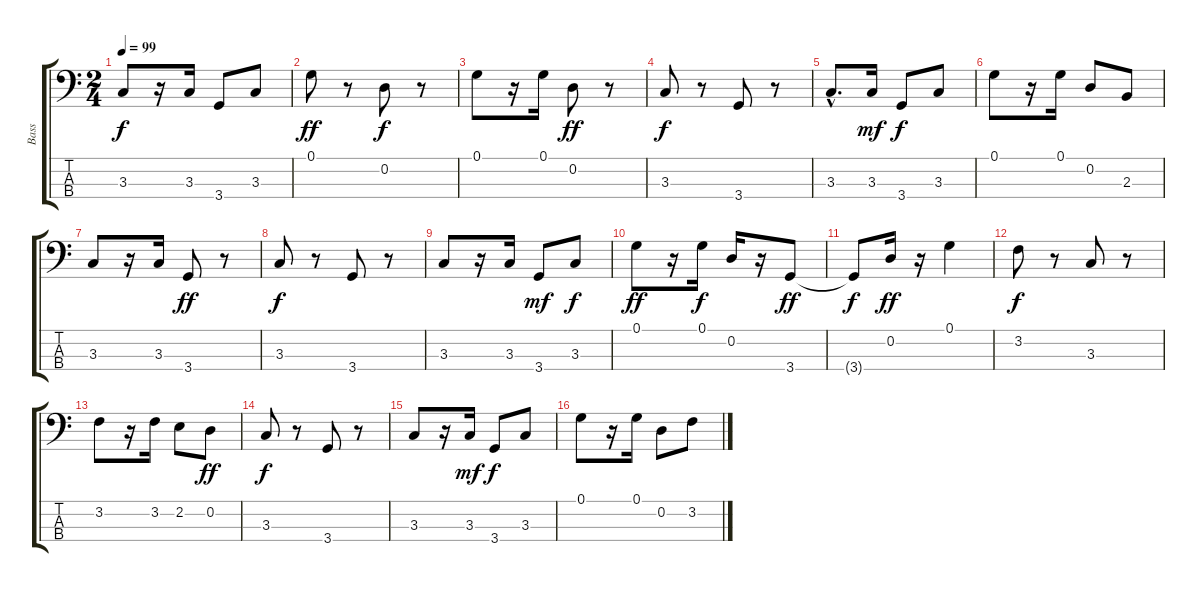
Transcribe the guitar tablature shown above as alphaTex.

\track ("Bass" "Bass") {instrument electricbassfinger}
\staff {score tabs}
\tuning (G2 D2 A1 E1) {hide}
\ts (2 4)
\tempo 99
\clef f4
\ks c
3.3.8{dy f} r.16 3.3.16 3.4.8 3.3.8 |
0.1.8{dy ff} r.8 0.2.8{dy f} r.8 |
0.1.8 r.16 0.1.16 0.2.8{dy ff} r.8 |
3.3.8{dy f} r.8 3.4.8 r.8 |
3.3{hac}.8{d} 3.3.16{dy mf} 3.4.8{dy f} 3.3.8 |
0.1.8 r.16 0.1.16 0.2.8 2.3.8 |
3.3.8 r.16 3.3.16 3.4.8{dy ff} r.8 |
3.3.8{dy f} r.8 3.4.8 r.8 |
3.3.8 r.16 3.3.16 3.4.8{dy mf} 3.3.8{dy f} |
0.1.8{dy ff} r.16 0.1.16{dy f} 0.2.16 r.16 3.4.8{dy ff} |
3.4{t}.8{dy f} 0.2.16{dy ff} r.16 0.1.4 |
3.2.8{dy f} r.8 3.3.8 r.8 |
3.2.8 r.16 3.2.16 2.2.8 0.2.8{dy ff} |
3.3.8{dy f} r.8 3.4.8 r.8 |
3.3.8 r.16 3.3.16{dy mf} 3.4.8{dy f} 3.3.8 |
0.1.8 r.16 0.1.16 0.2.8 3.2.8
